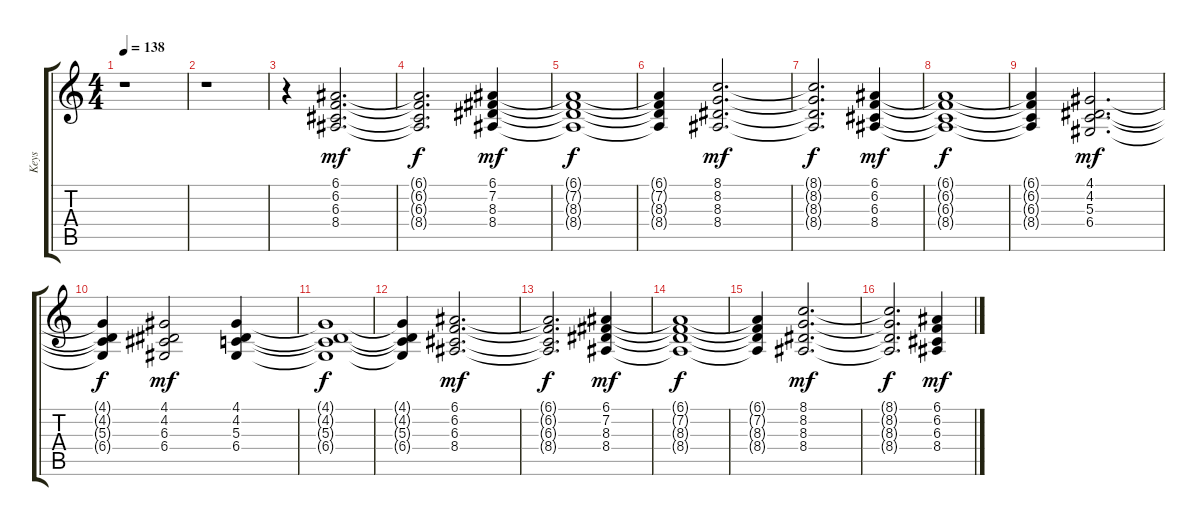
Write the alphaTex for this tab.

\track ("Keys" "Keys") {instrument pad4choir}
\staff {score tabs}
\tuning (E4 B3 G3 D3 A2 E2) {hide}
\ts (4 4)
\tempo 138
\clef g2
\ks c
r.1{dy f} |
r.1 |
r.4 (6.1 6.2 6.3 8.4).2{d dy mf balance 0 instrument overdrivenguitar} |
(6.1{t} 6.2{t} 6.3{t} 8.4{t}).2{d dy f} (6.1 7.2 8.3 8.4).4{dy mf} |
(6.1{t} 7.2{t} 8.3{t} 8.4{t}).1{dy f} |
(6.1{t} 7.2{t} 8.3{t} 8.4{t}).4 (8.1 8.2 8.3 8.4).2{d dy mf} |
(8.1{t} 8.2{t} 8.3{t} 8.4{t}).2{d dy f} (6.1 6.2 6.3 8.4).4{dy mf} |
(6.1{t} 6.2{t} 6.3{t} 8.4{t}).1{dy f} |
(6.1{t} 6.2{t} 6.3{t} 8.4{t}).4 (4.1 4.2 5.3 6.4).2{d dy mf} |
(4.1{t} 4.2{t} 5.3{t} 6.4{t}).4{dy f} (4.1 4.2 6.3 6.4).2{dy mf} (4.1 4.2 5.3 6.4).4 |
(4.1{t} 4.2{t} 5.3{t} 6.4{t}).1{dy f} |
(4.1{t} 4.2{t} 5.3{t} 6.4{t}).4 (6.1 6.2 6.3 8.4).2{d dy mf} |
(6.1{t} 6.2{t} 6.3{t} 8.4{t}).2{d dy f} (6.1 7.2 8.3 8.4).4{dy mf} |
(6.1{t} 7.2{t} 8.3{t} 8.4{t}).1{dy f} |
(6.1{t} 7.2{t} 8.3{t} 8.4{t}).4 (8.1 8.2 8.3 8.4).2{d dy mf} |
(8.1{t} 8.2{t} 8.3{t} 8.4{t}).2{d dy f} (6.1 6.2 6.3 8.4).4{dy mf}
